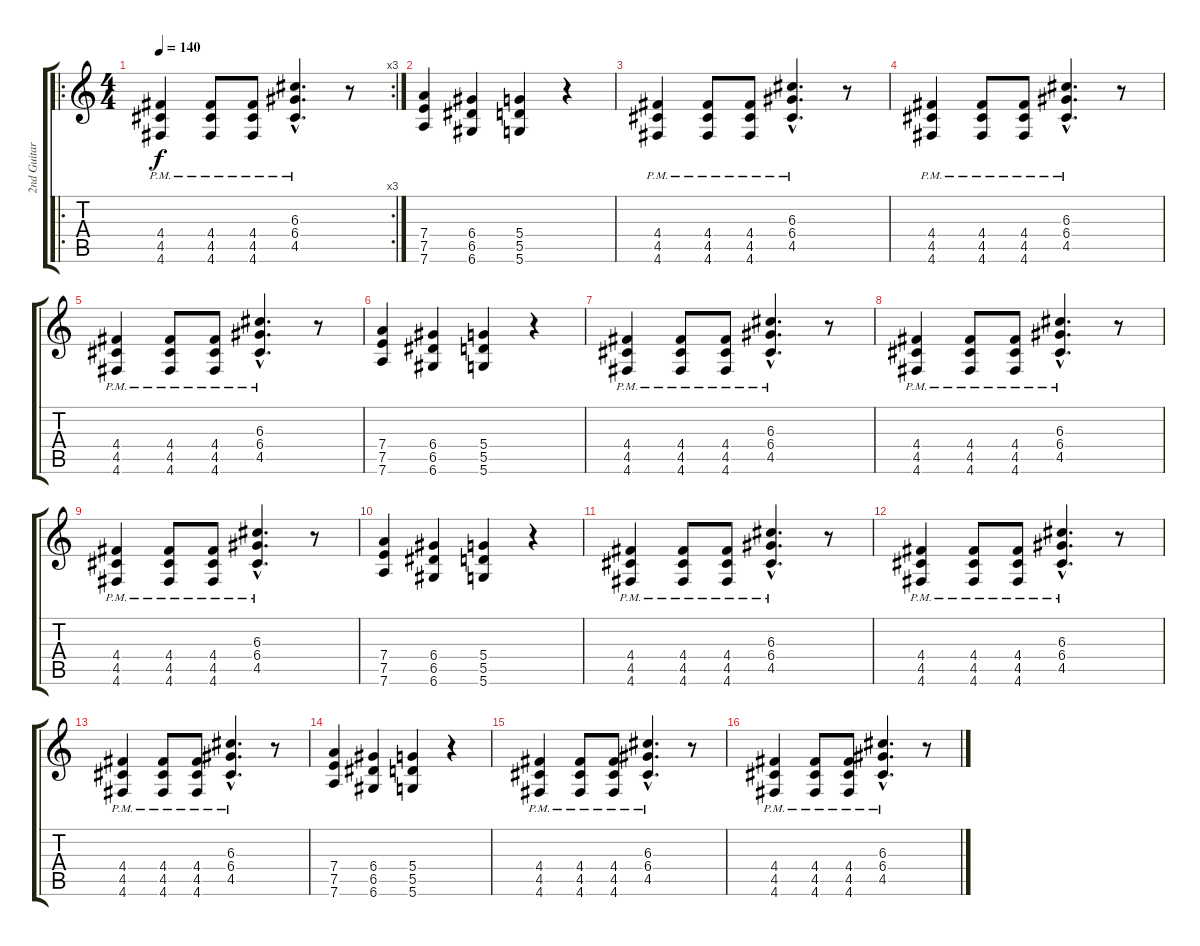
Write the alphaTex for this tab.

\track ("2nd Guitar" "2nd Guitar") {instrument distortionguitar}
\staff {score tabs}
\tuning (E4 B3 G3 D3 A2 D2) {hide}
\ro
\rc 3
\ts (4 4)
\tempo 140
\clef g2
\ks c
(4.4{pm} 4.5{pm} 4.6{pm}).4{dy f} (4.4{pm} 4.5{pm} 4.6{pm}).8 (4.4{pm} 4.5{pm} 4.6{pm}).8 (6.3{hac} 6.4{hac} 4.5{hac pm}).4{d} r.8 |
(7.4 7.5 7.6).4 (6.4 6.5 6.6).4 (5.4 5.5 5.6).4 r.4 |
(4.4{pm} 4.5{pm} 4.6{pm}).4 (4.4{pm} 4.5{pm} 4.6{pm}).8 (4.4{pm} 4.5{pm} 4.6{pm}).8 (6.3{hac} 6.4{hac} 4.5{hac pm}).4{d} r.8 |
(4.4{pm} 4.5{pm} 4.6{pm}).4 (4.4{pm} 4.5{pm} 4.6{pm}).8 (4.4{pm} 4.5{pm} 4.6{pm}).8 (6.3{hac} 6.4{hac} 4.5{hac pm}).4{d} r.8 |
(4.4{pm} 4.5{pm} 4.6{pm}).4 (4.4{pm} 4.5{pm} 4.6{pm}).8 (4.4{pm} 4.5{pm} 4.6{pm}).8 (6.3{hac} 6.4{hac} 4.5{hac pm}).4{d} r.8 |
(7.4 7.5 7.6).4 (6.4 6.5 6.6).4 (5.4 5.5 5.6).4 r.4 |
(4.4{pm} 4.5{pm} 4.6{pm}).4 (4.4{pm} 4.5{pm} 4.6{pm}).8 (4.4{pm} 4.5{pm} 4.6{pm}).8 (6.3{hac} 6.4{hac} 4.5{hac pm}).4{d} r.8 |
(4.4{pm} 4.5{pm} 4.6{pm}).4 (4.4{pm} 4.5{pm} 4.6{pm}).8 (4.4{pm} 4.5{pm} 4.6{pm}).8 (6.3{hac} 6.4{hac} 4.5{hac pm}).4{d} r.8 |
(4.4{pm} 4.5{pm} 4.6{pm}).4 (4.4{pm} 4.5{pm} 4.6{pm}).8 (4.4{pm} 4.5{pm} 4.6{pm}).8 (6.3{hac} 6.4{hac} 4.5{hac pm}).4{d} r.8 |
(7.4 7.5 7.6).4 (6.4 6.5 6.6).4 (5.4 5.5 5.6).4 r.4 |
(4.4{pm} 4.5{pm} 4.6{pm}).4 (4.4{pm} 4.5{pm} 4.6{pm}).8 (4.4{pm} 4.5{pm} 4.6{pm}).8 (6.3{hac} 6.4{hac} 4.5{hac pm}).4{d} r.8 |
(4.4{pm} 4.5{pm} 4.6{pm}).4 (4.4{pm} 4.5{pm} 4.6{pm}).8 (4.4{pm} 4.5{pm} 4.6{pm}).8 (6.3{hac} 6.4{hac} 4.5{hac pm}).4{d} r.8 |
(4.4{pm} 4.5{pm} 4.6{pm}).4 (4.4{pm} 4.5{pm} 4.6{pm}).8 (4.4{pm} 4.5{pm} 4.6{pm}).8 (6.3{hac} 6.4{hac} 4.5{hac pm}).4{d} r.8 |
(7.4 7.5 7.6).4 (6.4 6.5 6.6).4 (5.4 5.5 5.6).4 r.4 |
(4.4{pm} 4.5{pm} 4.6{pm}).4 (4.4{pm} 4.5{pm} 4.6{pm}).8 (4.4{pm} 4.5{pm} 4.6{pm}).8 (6.3{hac} 6.4{hac} 4.5{hac pm}).4{d} r.8 |
(4.4{pm} 4.5{pm} 4.6{pm}).4 (4.4{pm} 4.5{pm} 4.6{pm}).8 (4.4{pm} 4.5{pm} 4.6{pm}).8 (6.3{hac} 6.4{hac} 4.5{hac pm}).4{d} r.8
